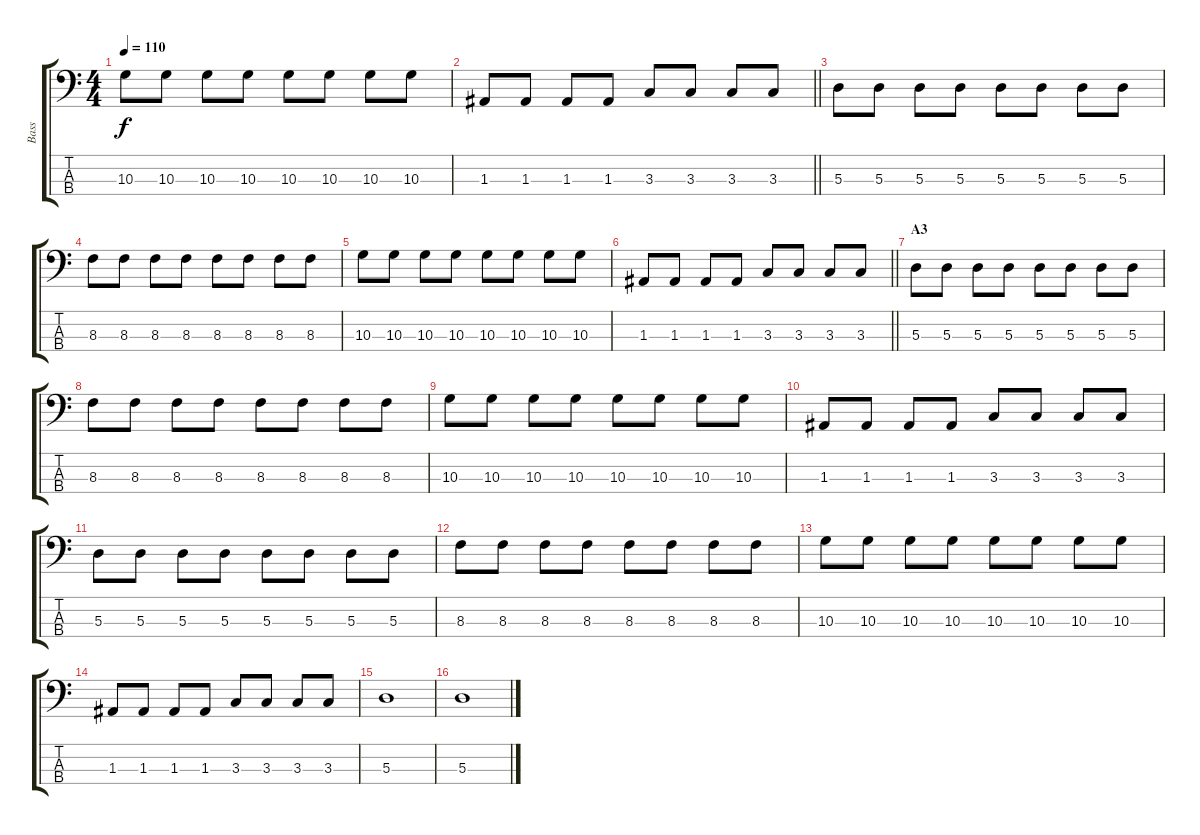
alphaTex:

\track ("Bass" "Bass") {instrument electricbasspick}
\staff {score tabs}
\tuning (G2 D2 A1 E1) {hide}
\ts (4 4)
\tempo 110
\clef f4
\ks c
10.3.8{dy f} 10.3.8 10.3.8 10.3.8 10.3.8 10.3.8 10.3.8 10.3.8 |
\barLineRight lightlight
1.3.8 1.3.8 1.3.8 1.3.8 3.3.8 3.3.8 3.3.8 3.3.8 |
5.3.8 5.3.8 5.3.8 5.3.8 5.3.8 5.3.8 5.3.8 5.3.8 |
8.3.8 8.3.8 8.3.8 8.3.8 8.3.8 8.3.8 8.3.8 8.3.8 |
10.3.8 10.3.8 10.3.8 10.3.8 10.3.8 10.3.8 10.3.8 10.3.8 |
\barLineRight lightlight
1.3.8 1.3.8 1.3.8 1.3.8 3.3.8 3.3.8 3.3.8 3.3.8 |
\section ("" "A3")
5.3.8 5.3.8 5.3.8 5.3.8 5.3.8 5.3.8 5.3.8 5.3.8 |
8.3.8 8.3.8 8.3.8 8.3.8 8.3.8 8.3.8 8.3.8 8.3.8 |
10.3.8 10.3.8 10.3.8 10.3.8 10.3.8 10.3.8 10.3.8 10.3.8 |
1.3.8 1.3.8 1.3.8 1.3.8 3.3.8 3.3.8 3.3.8 3.3.8 |
5.3.8 5.3.8 5.3.8 5.3.8 5.3.8 5.3.8 5.3.8 5.3.8 |
8.3.8 8.3.8 8.3.8 8.3.8 8.3.8 8.3.8 8.3.8 8.3.8 |
10.3.8 10.3.8 10.3.8 10.3.8 10.3.8 10.3.8 10.3.8 10.3.8 |
1.3.8 1.3.8 1.3.8 1.3.8 3.3.8 3.3.8 3.3.8 3.3.8 |
5.3.1 |
5.3.1
